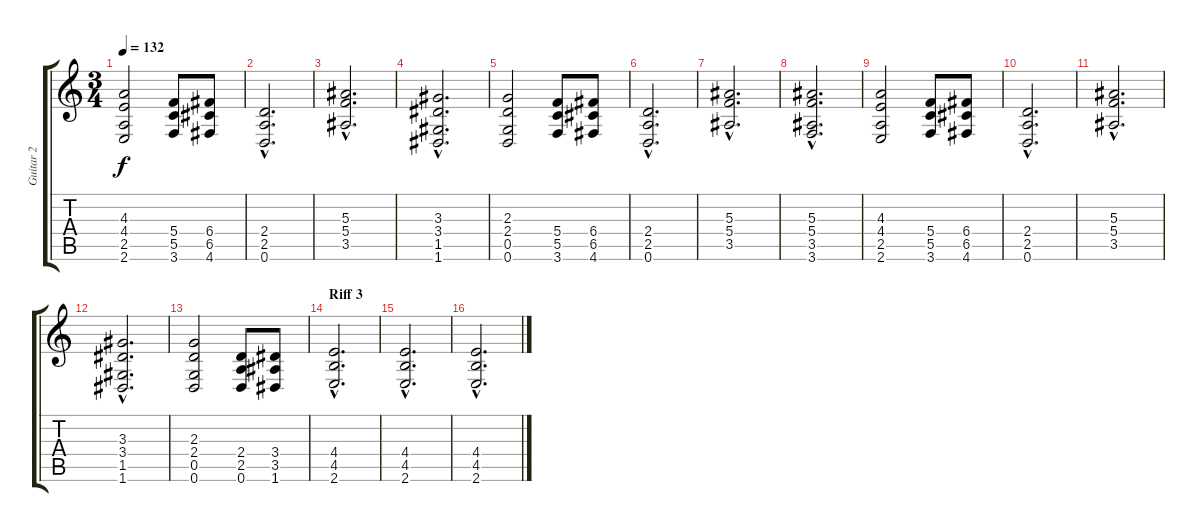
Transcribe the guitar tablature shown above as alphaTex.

\track ("Guitar 2" "Guitar 2") {instrument overdrivenguitar}
\staff {score tabs}
\tuning (D4 A3 F3 C3 G2 D2) {hide}
\ts (3 4)
\tempo 132
\clef g2
\ks c
(4.3 4.4 2.5 2.6).2{dy f} (5.4 5.5 3.6).8 (6.4 6.5 4.6).8 |
(2.4{hac} 2.5{hac} 0.6{hac}).2{d} |
(5.3{hac} 5.4{hac} 3.5{hac}).2{d} |
(3.3{hac} 3.4{hac} 1.5{hac} 1.6{hac}).2{d} |
(2.3 2.4 0.5 0.6).2 (5.4 5.5 3.6).8 (6.4 6.5 4.6).8 |
(2.4{hac} 2.5{hac} 0.6{hac}).2{d} |
(5.3{hac} 5.4{hac} 3.5{hac}).2{d} |
(5.3{hac} 5.4{hac} 3.5{hac} 3.6{hac}).2{d} |
(4.3 4.4 2.5 2.6).2 (5.4 5.5 3.6).8 (6.4 6.5 4.6).8 |
(2.4{hac} 2.5{hac} 0.6{hac}).2{d} |
(5.3{hac} 5.4{hac} 3.5{hac}).2{d} |
(3.3{hac} 3.4{hac} 1.5{hac} 1.6{hac}).2{d} |
(2.3 2.4 0.5 0.6).2 (2.4 2.5 0.6).8 (3.4 3.5 1.6).8 |
\section ("" "Riff 3")
(4.4{hac} 4.5{hac} 2.6{hac}).2{d} |
(4.4{hac} 4.5{hac} 2.6{hac}).2{d} |
(4.4{hac} 4.5{hac} 2.6{hac}).2{d}
